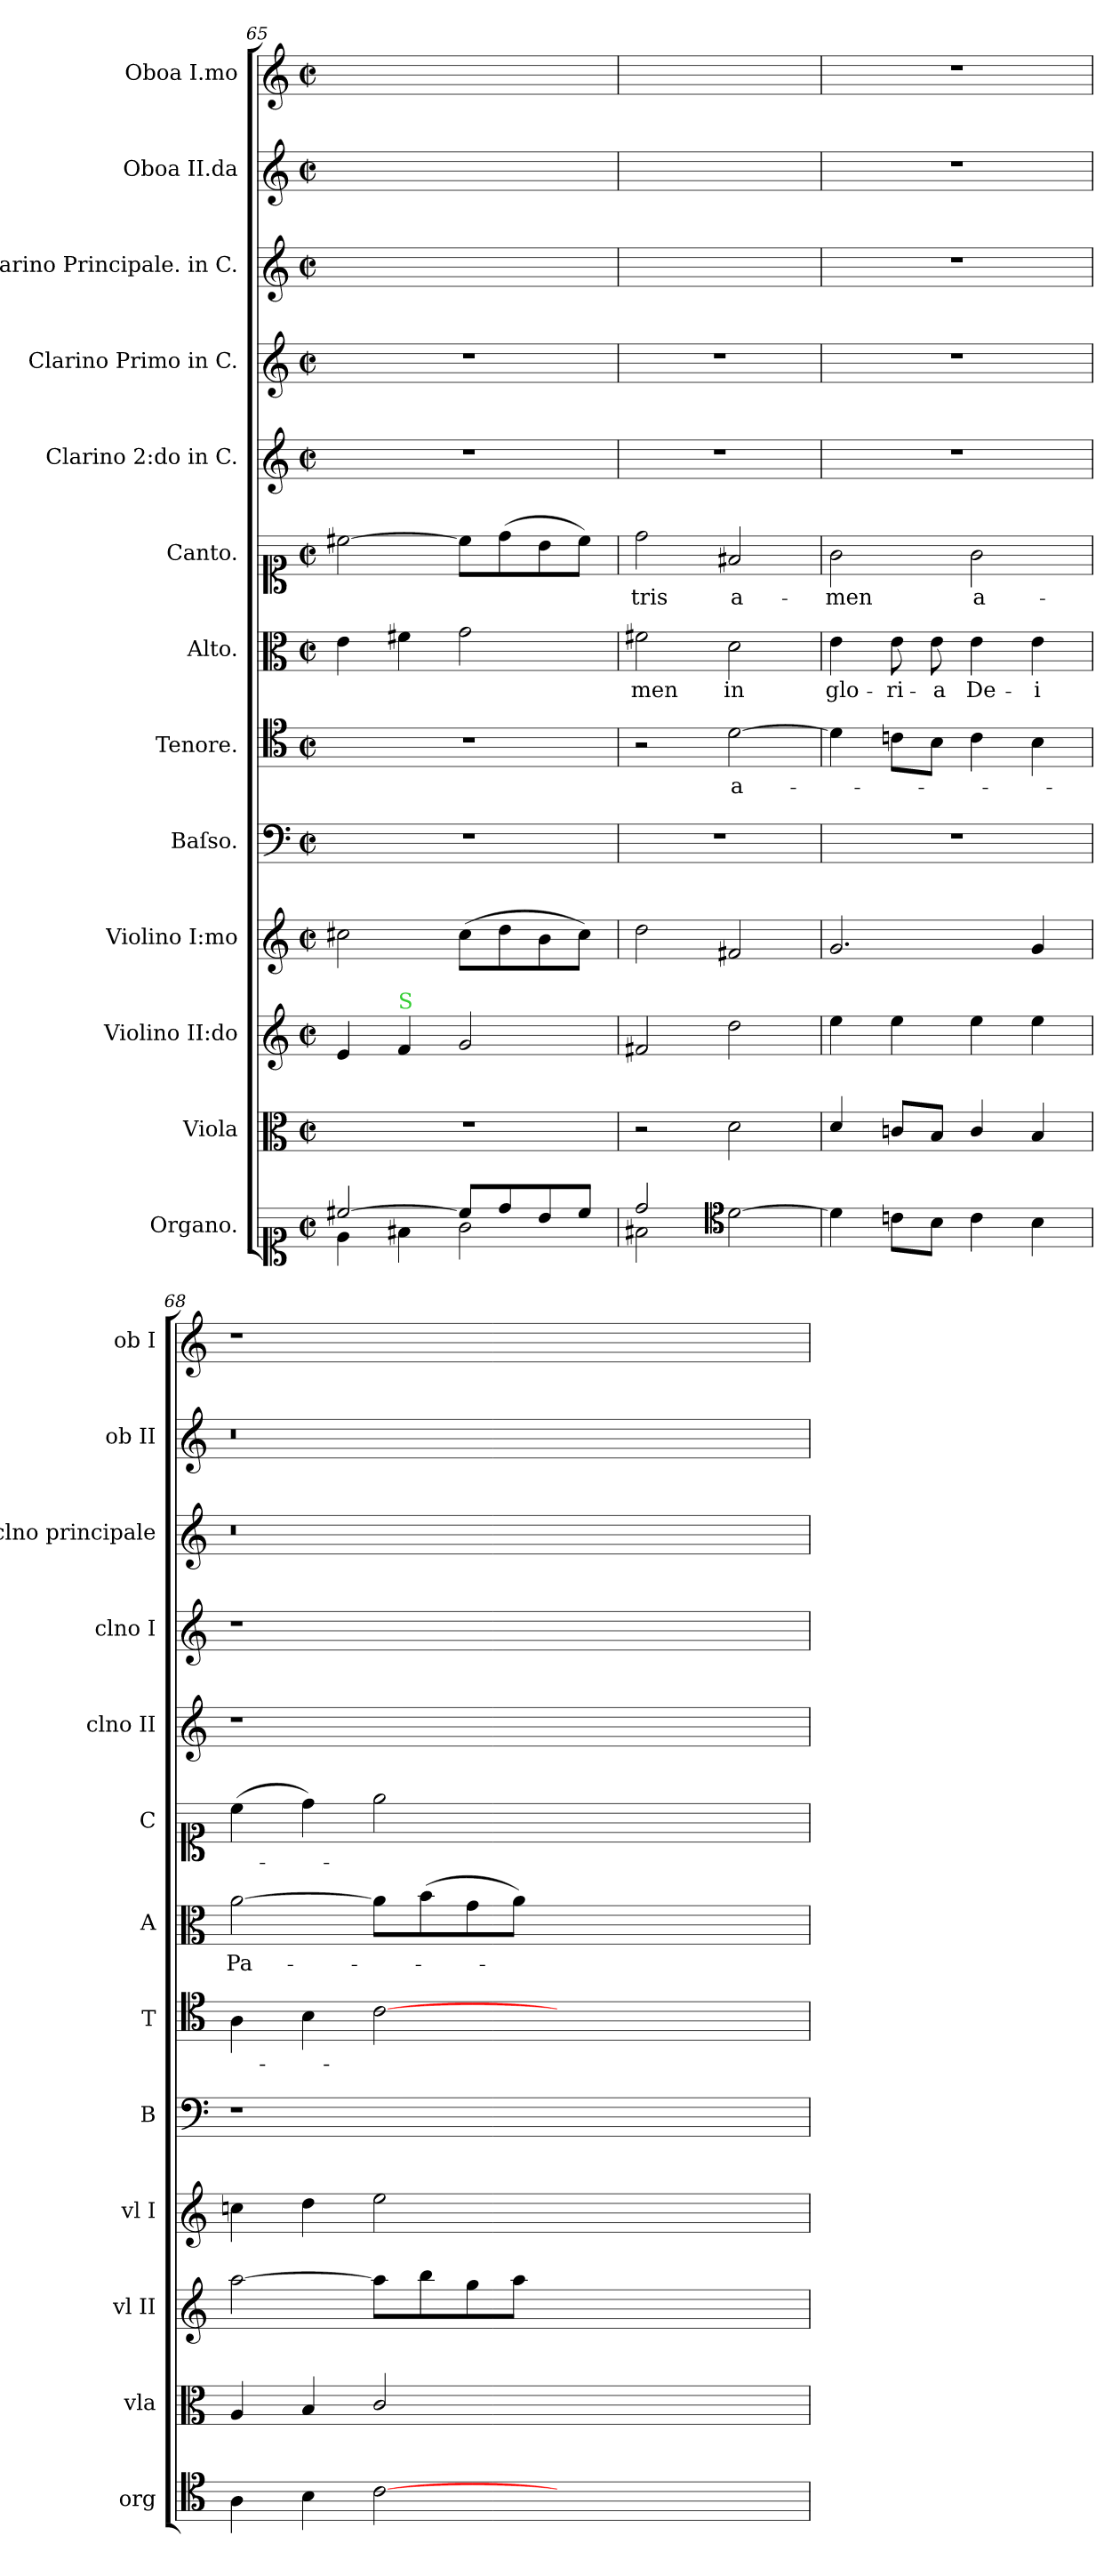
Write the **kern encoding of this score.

**kern	**kern	**dynam	**kern	**kern	**kern	**kern	**text	**kern	**text	**kern	**text	**kern	**kern	**kern	**kern	**kern
*part13	*part12	*part12	*part11	*part10	*part9	*part8	*part8	*part7	*part7	*part6	*part6	*part5	*part4	*part3	*part2	*part1
*staff13	*staff12	*staff12	*staff11	*staff10	*staff9	*staff8	*staff8	*staff7	*staff7	*staff6	*staff6	*staff5	*staff4	*staff3	*staff2	*staff1
*I"Organo.	*I"Viola	*	*I"Violino II:do	*I"Violino I:mo	*I"Baſso.	*I"Tenore.	*	*I"Alto.	*	*I"Canto.	*	*I"Clarino 2:do in C.	*I"Clarino Primo in C.	*I"Clarino Principale. in C.	*I"Oboa II.da	*I"Oboa I.mo
*I'org	*I'vla	*	*I'vl II	*I'vl I	*I'B	*I'T	*	*I'A	*	*I'C	*	*I'clno II	*I'clno I	*I'clno principale	*I'ob II	*I'ob I
*clefC1	*clefC3	*	*clefG2	*clefG2	*clefF4	*clefC4	*	*clefC3	*	*clefC1	*	*clefG2	*clefG2	*clefG2	*clefG2	*clefG2
*k[]	*k[]	*	*k[]	*k[]	*k[]	*k[]	*	*k[]	*	*k[]	*	*k[]	*k[]	*k[]	*k[]	*k[]
*M2/2	*M2/2	*	*M2/2	*M2/2	*M2/2	*M2/2	*	*M2/2	*	*M2/2	*	*M2/2	*M2/2	*M2/2	*M2/2	*M2/2
*met(c|)	*met(c|)	*	*met(c|)	*met(c|)	*met(c|)	*met(c|)	*	*met(c|)	*	*met(c|)	*	*met(c|)	*met(c|)	*met(c|)	*met(c|)	*met(c|)
=65	=65	=65	=65	=65	=65	=65	=65	=65	=65	=65	=65	=65	=65	=65	=65	=65
*^	*	*	*	*	*	*	*	*	*	*	*	*	*	*	*	*
[2cc#X/	4e\	1r	.	4e/	2cc#X\	1r	1r	.	4e\	.	[2cc#X\	.	1r	1r	1ryy	1ryy	1ryy
!	!	!	!	!LO:TX:a:color=limegreen:t=S	!	!	!	!	!	!	!	!	!	!	!	!	!
.	4f#X\	.	.	4f/	.	.	.	.	4f#X\	.	.	.	.	.	.	.	.
8cc#/L]	2g\	.	.	2g/	(8cc#\L	.	.	.	2g\	.	8cc#\L]	.	.	.	.	.	.
8dd/	.	.	.	.	8dd\	.	.	.	.	.	(8dd\	.	.	.	.	.	.
8b/	.	.	.	.	8b\	.	.	.	.	.	8b\	.	.	.	.	.	.
8cc#/J	.	.	.	.	8cc#\J)	.	.	.	.	.	8cc#\J)	.	.	.	.	.	.
=66	=66	=66	=66	=66	=66	=66	=66	=66	=66	=66	=66	=66	=66	=66	=66	=66	=66
2dd/	2f#X\	2r	.	2f#X/	2dd\	1r	2r	.	2f#X\	-men	2dd\	-tris	1r	1r	1ryy	1ryy	1ryy
*clefC4	*	*	*	*	*	*	*	*	*	*	*	*	*	*	*	*	*
!	!	!	!LO:DY:b	!	!	!	!	!	!	!	!	!	!	!	!	!	!
[2d\	2ryy	2d\	fo	2dd\	2f#X/	.	[2d\	a-	2d\	in	2f#X/	a-	.	.	.	.	.
*v	*v	*	*	*	*	*	*	*	*	*	*	*	*	*	*	*	*
=67	=67	=67	=67	=67	=67	=67	=67	=67	=67	=67	=67	=67	=67	=67	=67	=67
4d\]	4d/	.	4ee\	2.g/	1r	4d\]	.	4e\	glo-	2g\	-men	1r	1r	1r	1r	1r
8cn\L	8cn/L	.	4ee\	.	.	8cn\L	.	8e\	-ri-	.	.	.	.	.	.	.
8B\J	8B/J	.	.	.	.	8B\J	.	8e\	-a	.	.	.	.	.	.	.
4c\	4c/	.	4ee\	.	.	4c\	.	4e\	De-	2g\	a-	.	.	.	.	.
4B\	4B/	.	4ee\	4g/	.	4B\	.	4e\	-i	.	.	.	.	.	.	.
=68	=68	=68	=68	=68	=68	=68	=68	=68	=68	=68	=68	=68	=68	=68	=68	=68
4A\	4A/	.	[2aa\	4ccn\	1r	4A\	.	[2a\	Pa-	(4cc\	.	1r	1r	0.r	0.r	1r
4B\	4B/	.	.	4dd\	.	4B\	.	.	.	4dd\)	.	.	.	.	.	.
[2c\	2c/	.	8aa\L]	2ee\	.	[2c\	.	8a\L]	.	2ee\	.	.	.	.	.	.
.	.	.	8bb\	.	.	.	.	(8b\	.	.	.	.	.	.	.	.
.	.	.	8gg\	.	.	.	.	8g\	.	.	.	.	.	.	.	.
.	.	.	8aa\J	.	.	.	.	8a\J)	.	.	.	.	.	.	.	.
0ryy	0ryy	.	0ryy	0ryy	0ryy	0ryy	.	0ryy	.	0ryy	.	0ryy	0ryy	.	.	0ryy
=	=	=	=	=	=	=	=	=	=	=	=	=	=	=	=	=
*-	*-	*-	*-	*-	*-	*-	*-	*-	*-	*-	*-	*-	*-	*-	*-	*-
